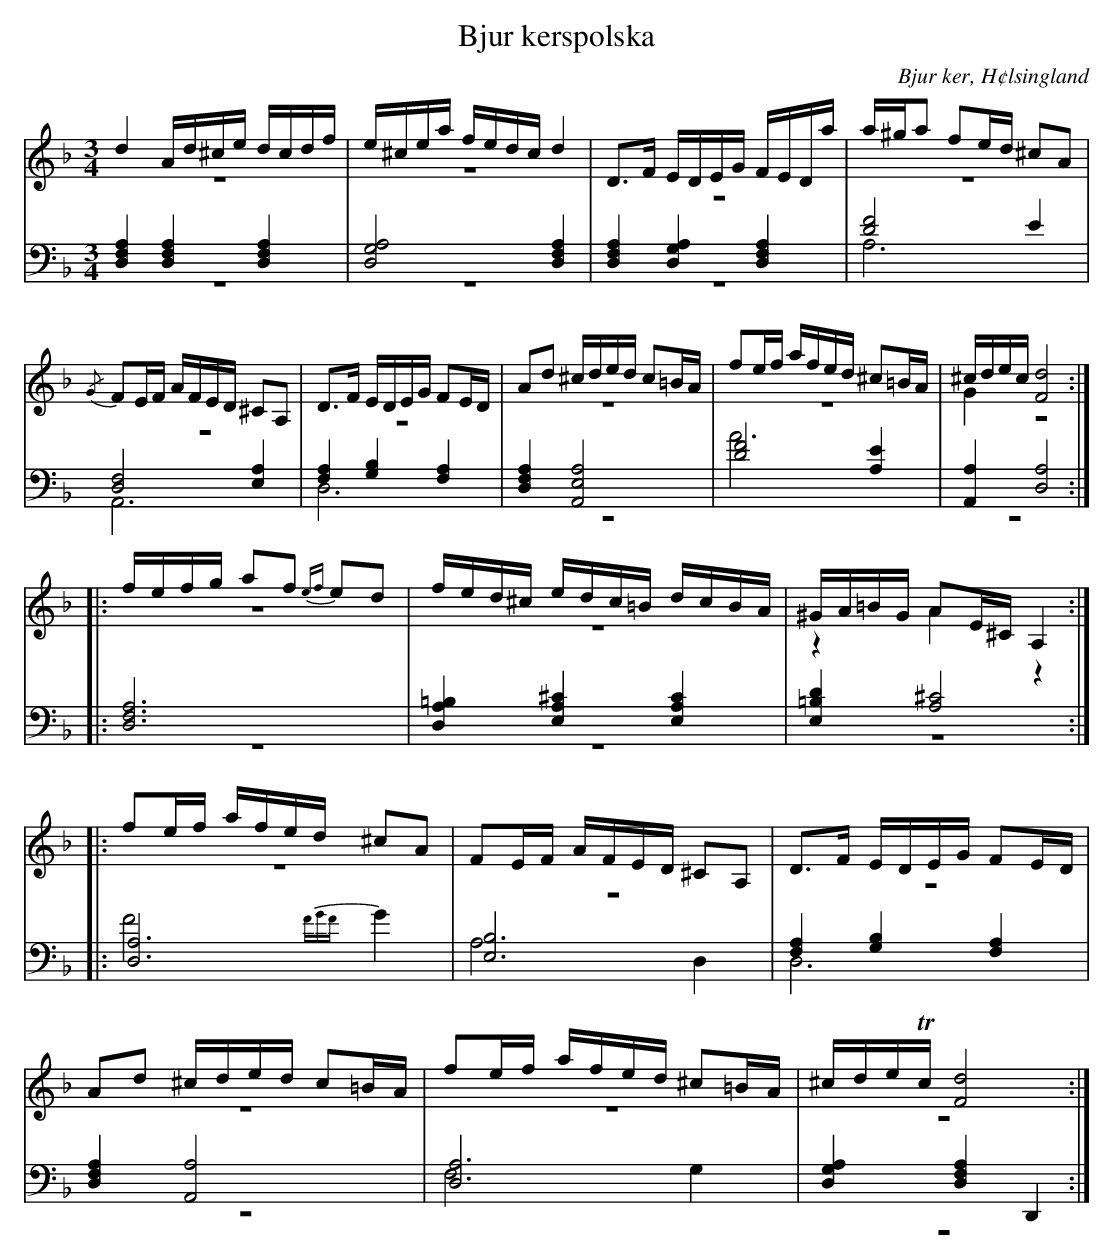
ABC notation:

X:1
T: Bjur kerspolska
O: Bjur ker, H¢lsingland
M: 3/4
L: 1/16
K: Dm
V:1
V:2 merge
V:3
V:4 merge
V:1
d4 Ad^ce dcdf |e^cea fedc d4|D2>F2 EDEG FEDa|a^ga2 f2ed ^c2A2|
{/G}F2EF AFED ^C2A,2|D2>F2 EDEG F2ED|A2d2 ^cded c2=BA|f2ef afed ^c2=BA|^cdec [F8d8]:|
|:fefg a2f2 {ef}e2d2 |fed^c edc=B dcBA|^GA=BG A2E^C A,4:|
|:f2ef afed ^c2A2|F2EF AFED ^C2A,2|D2>F2 EDEG F2ED|
A2d2 ^cded c2=BA|f2ef afed ^c2=BA|^cdeTc [F8d8]:|
V:2
z12|z12|z12|z12|
z12|z12|z12|z12|G4 z8:|
|:z12|z12|z4 A4 z4:|
|:z12|z12|z12|
z12|z12|z12:|
V:3 clef=bass
[D,4F,4A,4] [D,4F,4A,4] [D,4F,4A,4]|[D,8G,8A,8] [D,4F,4A,4]|[D,4F,4A,4] [D,4G,4A,4] [D,4F,4A,4]|[D8F8] E4|
[D,8F,8] [E,4A,4]|[F,4A,4] [G,4B,4] [F,4A,4]|[D,4F,4A,4] [A,,8E,8A,8]|[D8F8] [A,4E4]|[A,,4A,4] [D,8A,8]:|
|:[D,12F,12A,12]|[D,4A,4=B,4] [E,4A,4^C4] [E,4A,4C4]|[E,4=B,4D4] [A,8^C8]:|
|:[D,12A,12]|[E,12B,12]|[F,4A,4] [G,4B,4] [F,4A,4]|
[D,4F,4A,4] [A,,8A,8]|[D,12A,12]|[D,4G,4A,4] [D,4F,4A,4] D,,4:|
V:4 clef=bass
z12|z12|z12|A,12|
A,,12|D,12|z12|A12|z12:|
|:z12|z12|z12:|
|:F8 {FGF}G4|A,8 D,4|D,12|
z12|F,8 G,4|z12:|
